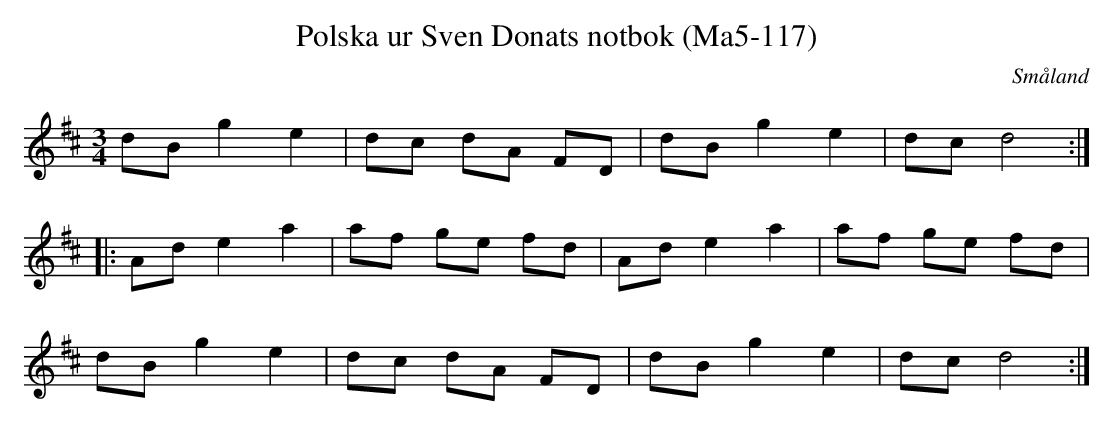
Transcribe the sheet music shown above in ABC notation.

X:1
T:Polska ur Sven Donats notbok (Ma5-117)
O:Småland
M:3/4
L:1/8
K:D
dB g2 e2|dc dA FD|dB g2 e2|dc d4:|
|:Ad e2 a2|af ge fd|Ad e2 a2|af ge fd|
dB g2 e2|dc dA FD|dB g2 e2|dc d4:|
